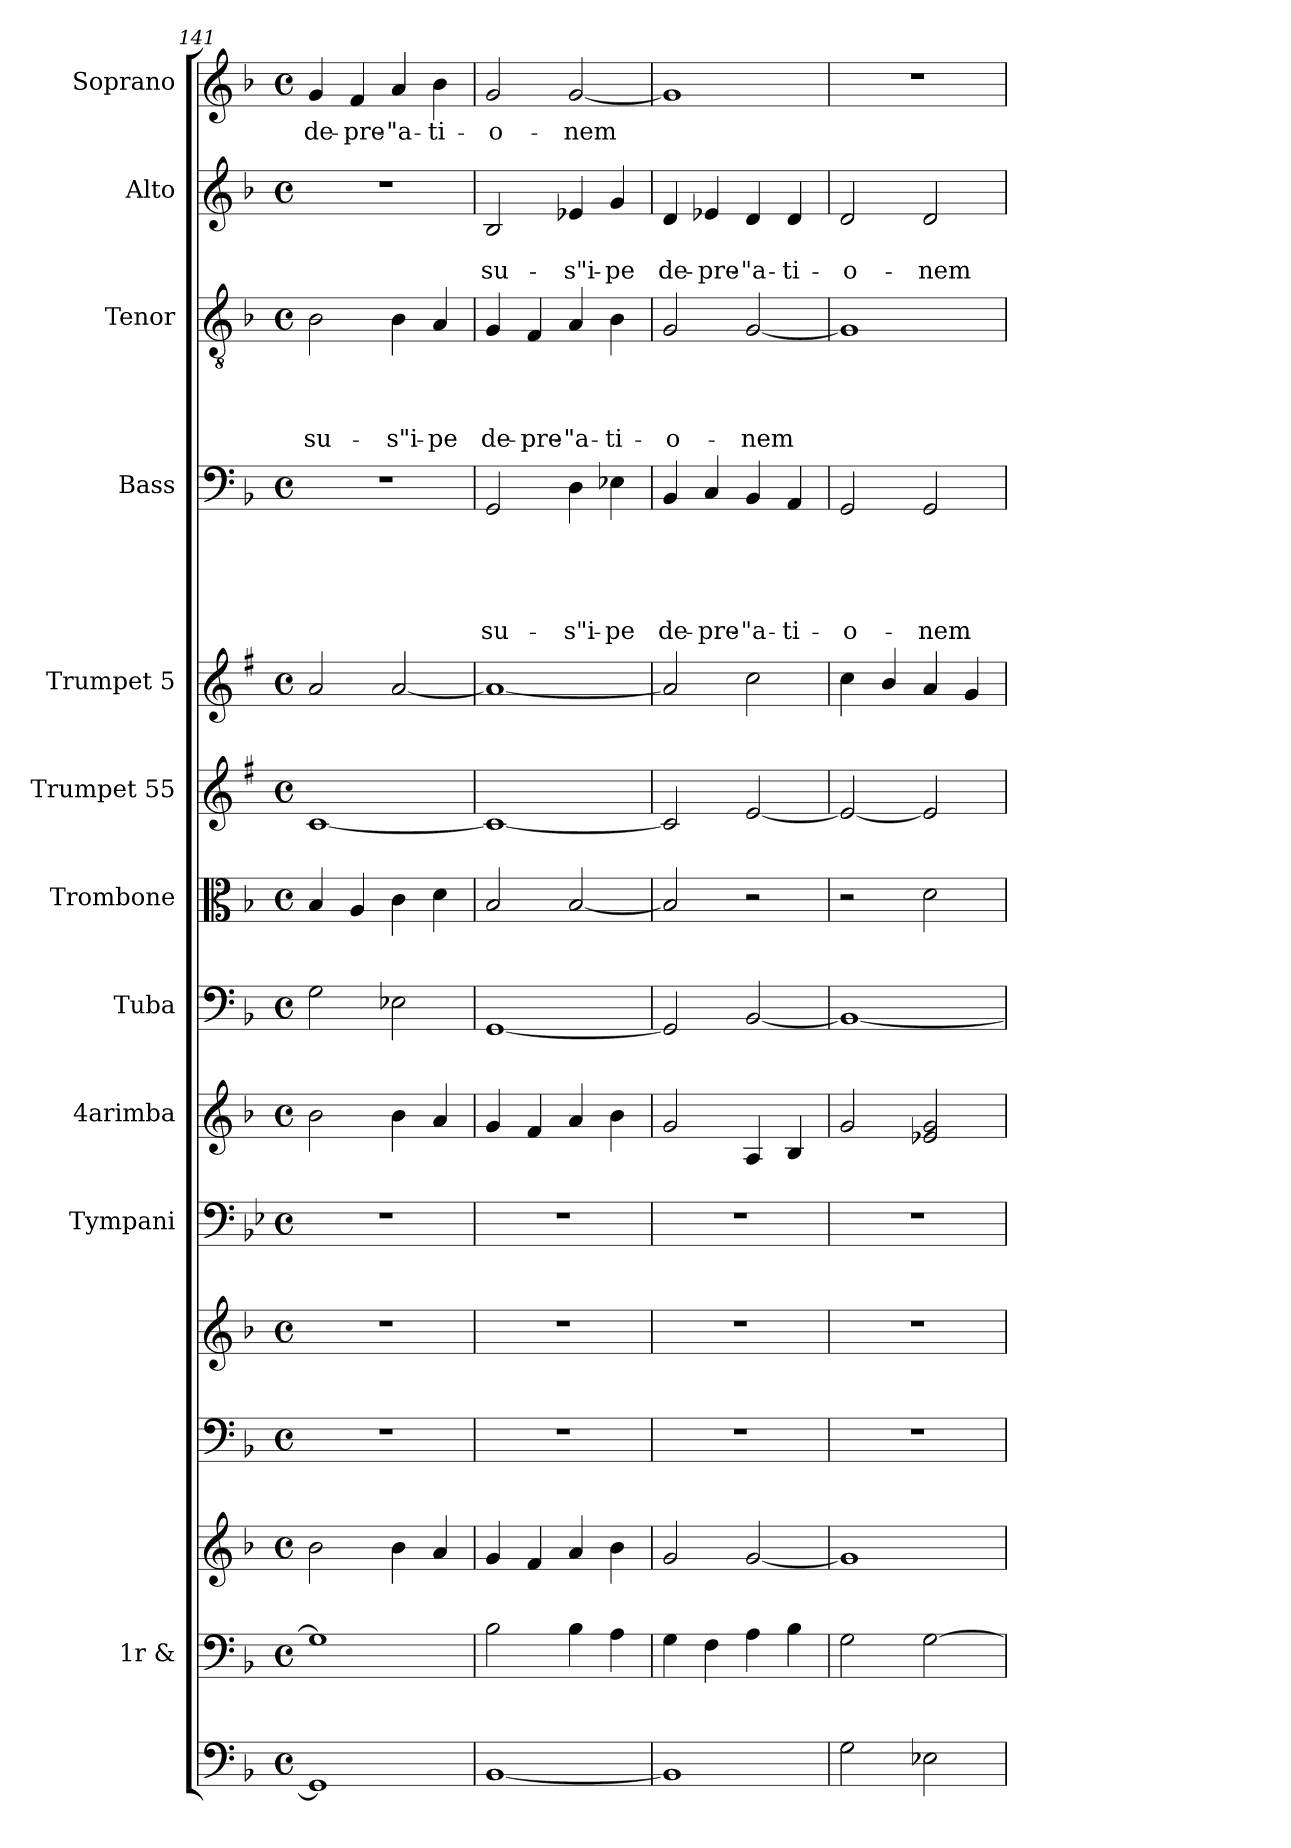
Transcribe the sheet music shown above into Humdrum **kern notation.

**kern	**kern	**kern	**kern	**kern	**kern	**kern	**kern	**kern	**kern	**kern	**kern	**text	**text	**text	**text	**text	**kern	**text	**text	**text	**text	**kern	**text	**text	**kern	**text
*part14	*part13	*part13	*part12	*part11	*part10	*part9	*part8	*part7	*part6	*part5	*part4	*part4	*part4	*part4	*part4	*part4	*part3	*part3	*part3	*part3	*part3	*part2	*part2	*part2	*part1	*part1
*staff15	*staff14	*staff13	*staff12	*staff11	*staff10	*staff9	*staff8	*staff7	*staff6	*staff5	*staff4	*staff4	*staff4	*staff4	*staff4	*staff4	*staff3	*staff3	*staff3	*staff3	*staff3	*staff2	*staff2	*staff2	*staff1	*staff1
*	*I"1r &	*	*	*	*I"Tympani	*I"4arimba	*I"Tuba	*I"Trombone	*I"Trumpet 55	*I"Trumpet 5	*I"Bass	*	*	*	*	*	*I"Tenor	*	*	*	*	*I"Alto	*	*	*I"Soprano	*
*	*	*	*	*	*I'Tymp	*	*I'Tba	*I'Trbn	*I'Trpt 55	*I'Trpt 5	*I'B	*	*	*	*	*	*I'T	*	*	*	*	*I'A	*	*	*I'S	*
*clefF4	*clefF4	*clefG2	*clefF4	*clefG2	*clefF4	*clefG2	*clefF4	*clefC3	*clefG2	*clefG2	*clefF4	*	*	*	*	*	*clefGv2	*	*	*	*	*clefG2	*	*	*clefG2	*
*	*	*	*	*	*	*	*	*	*ITrd1c2	*ITrd1c2	*	*	*	*	*	*	*	*	*	*	*	*	*	*	*	*
*k[b-]	*k[b-]	*k[b-]	*k[b-]	*k[b-]	*k[b-e-]	*k[b-]	*k[b-]	*k[b-]	*k[b-]	*k[b-]	*k[b-]	*	*	*	*	*	*k[b-]	*	*	*	*	*k[b-]	*	*	*k[b-]	*
*F:	*F:	*F:	*F:	*F:	*B-:	*F:	*F:	*F:	*F:	*F:	*F:	*	*	*	*	*	*F:	*	*	*	*	*F:	*	*	*F:	*
*M4/4	*M4/4	*M4/4	*M4/4	*M4/4	*M4/4	*M4/4	*M4/4	*M4/4	*M4/4	*M4/4	*M4/4	*	*	*	*	*	*M4/4	*	*	*	*	*M4/4	*	*	*M4/4	*
*met(c)	*met(c)	*met(c)	*met(c)	*met(c)	*met(c)	*met(c)	*met(c)	*met(c)	*met(c)	*met(c)	*met(c)	*	*	*	*	*	*met(c)	*	*	*	*	*met(c)	*	*	*met(c)	*
=141	=141	=141	=141	=141	=141	=141	=141	=141	=141	=141	=141	=141	=141	=141	=141	=141	=141	=141	=141	=141	=141	=141	=141	=141	=141	=141
!	!	!	!	!	!	!	!	!	!	!	!	!	!	!	!	!	!	!	!	!	!LO:LY:b	!	!	!	!	!LO:LY:b
1GG]	1G]	2b-\	1r	1r	1r	2b-\	2G\	4B-/	[<1B-	2g/	1r	.	.	.	.	.	2B-\	.	.	.	su-	1r	.	.	4g/	de-
!	!	!	!	!	!	!	!	!	!	!	!	!	!	!	!	!	!	!	!	!	!	!	!	!	!	!LO:LY:b
.	.	.	.	.	.	.	.	4A/	.	.	.	.	.	.	.	.	.	.	.	.	.	.	.	.	4f/	-pre-
!	!	!	!	!	!	!	!	!	!	!	!	!	!	!	!	!	!	!	!	!	!LO:LY:b	!	!	!	!	!LO:LY:b:rj
.	.	4b-\	.	.	.	4b-\	2E-X\	4c\	.	[<2g/	.	.	.	.	.	.	4B-\	.	.	.	-s"i-	.	.	.	4a/	-"a-
!	!	!	!	!	!	!	!	!	!	!	!	!	!	!	!	!	!	!	!	!	!LO:LY:b:rj	!	!	!	!	!LO:LY:b
.	.	4a/	.	.	.	4a/	.	4d\	.	.	.	.	.	.	.	.	4A/	.	.	.	-pe	.	.	.	4b-\	-ti-
=142	=142	=142	=142	=142	=142	=142	=142	=142	=142	=142	=142	=142	=142	=142	=142	=142	=142	=142	=142	=142	=142	=142	=142	=142	=142	=142
!	!	!	!	!	!	!	!	!	!	!	!	!	!	!	!	!LO:LY:b	!	!	!	!	!LO:LY:b	!	!	!LO:LY:b	!	!LO:LY:b
[<1BB-	2B-\	4g/	1r	1r	1r	4g/	[<1GG	2B-/	1B-_	1g_	2GG/	.	.	.	.	su-	4G/	.	.	.	de-	2B-/	.	su-	2g/	-o-
!	!	!	!	!	!	!	!	!	!	!	!	!	!	!	!	!	!	!	!	!	!LO:LY:b	!	!	!	!	!
.	.	4f/	.	.	.	4f/	.	.	.	.	.	.	.	.	.	.	4F/	.	.	.	-pre-	.	.	.	.	.
!	!	!	!	!	!	!	!	!	!	!	!	!	!	!	!	!LO:LY:b	!	!	!	!	!LO:LY:b:rj	!	!	!LO:LY:b	!	!LO:LY:b
.	4B-\	4a/	.	.	.	4a/	.	[<2B-/	.	.	4D\	.	.	.	.	-s"i-	4A/	.	.	.	-"a-	4e-X/	.	-s"i-	[<2g/	-nem
!	!	!	!	!	!	!	!	!	!	!	!	!	!	!	!	!LO:LY:b:rj	!	!	!	!	!LO:LY:b	!	!	!LO:LY:b:rj	!	!
.	4A\	4b-\	.	.	.	4b-\	.	.	.	.	4E-X\	.	.	.	.	-pe	4B-\	.	.	.	-ti-	4g/	.	-pe	.	.
=143	=143	=143	=143	=143	=143	=143	=143	=143	=143	=143	=143	=143	=143	=143	=143	=143	=143	=143	=143	=143	=143	=143	=143	=143	=143	=143
!	!	!	!	!	!	!	!	!	!	!	!	!	!	!	!	!LO:LY:b	!	!	!	!	!LO:LY:b	!	!	!LO:LY:b	!	!
1BB-]	4G\	2g/	1r	1r	1r	2g/	2GG/]	2B-/]	2B-/]	2g/]	4BB-/	.	.	.	.	de-	2G/	.	.	.	-o-	4d/	.	de-	1g]	.
!	!	!	!	!	!	!	!	!	!	!	!	!	!	!	!	!LO:LY:b	!	!	!	!	!	!	!	!LO:LY:b	!	!
.	4F\	.	.	.	.	.	.	.	.	.	4C/	.	.	.	.	-pre-	.	.	.	.	.	4e-X/	.	-pre-	.	.
!	!	!	!	!	!	!	!	!	!	!	!	!	!	!	!	!LO:LY:b:rj	!	!	!	!	!LO:LY:b	!	!	!LO:LY:b:rj	!	!
.	4A\	[<2g/	.	.	.	4A/	[<2BB-/	2r	[<2d/	2b-\	4BB-/	.	.	.	.	-"a-	[<2G/	.	.	.	-nem	4d/	.	-"a-	.	.
!	!	!	!	!	!	!	!	!	!	!	!	!	!	!	!	!LO:LY:b	!	!	!	!	!	!	!	!LO:LY:b	!	!
.	4B-\	.	.	.	.	4B-/	.	.	.	.	4AA/	.	.	.	.	-ti-	.	.	.	.	.	4d/	.	-ti-	.	.
=144	=144	=144	=144	=144	=144	=144	=144	=144	=144	=144	=144	=144	=144	=144	=144	=144	=144	=144	=144	=144	=144	=144	=144	=144	=144	=144
!	!	!	!	!	!	!	!	!	!	!	!	!	!	!	!	!LO:LY:b	!	!	!	!	!	!	!	!LO:LY:b	!	!
2G\	2G\	1g]	1r	1r	1r	2g/	1BB-_	2r	2d/_	4b-\	2GG/	.	.	.	.	-o-	1G]	.	.	.	.	2d/	.	-o-	1r	.
.	.	.	.	.	.	.	.	.	.	4a/	.	.	.	.	.	.	.	.	.	.	.	.	.	.	.	.
!	!	!	!	!	!	!	!	!	!	!	!	!	!	!	!	!LO:LY:b	!	!	!	!	!	!	!	!LO:LY:b	!	!
2E-X\	[>2G\	.	.	.	.	2e-X/ 2g/	.	2d\	2d/]	4g/	2GG/	.	.	.	.	-nem	.	.	.	.	.	2d/	.	-nem	.	.
.	.	.	.	.	.	.	.	.	.	4f/	.	.	.	.	.	.	.	.	.	.	.	.	.	.	.	.
=	=	=	=	=	=	=	=	=	=	=	=	=	=	=	=	=	=	=	=	=	=	=	=	=	=	=
*-	*-	*-	*-	*-	*-	*-	*-	*-	*-	*-	*-	*-	*-	*-	*-	*-	*-	*-	*-	*-	*-	*-	*-	*-	*-	*-
